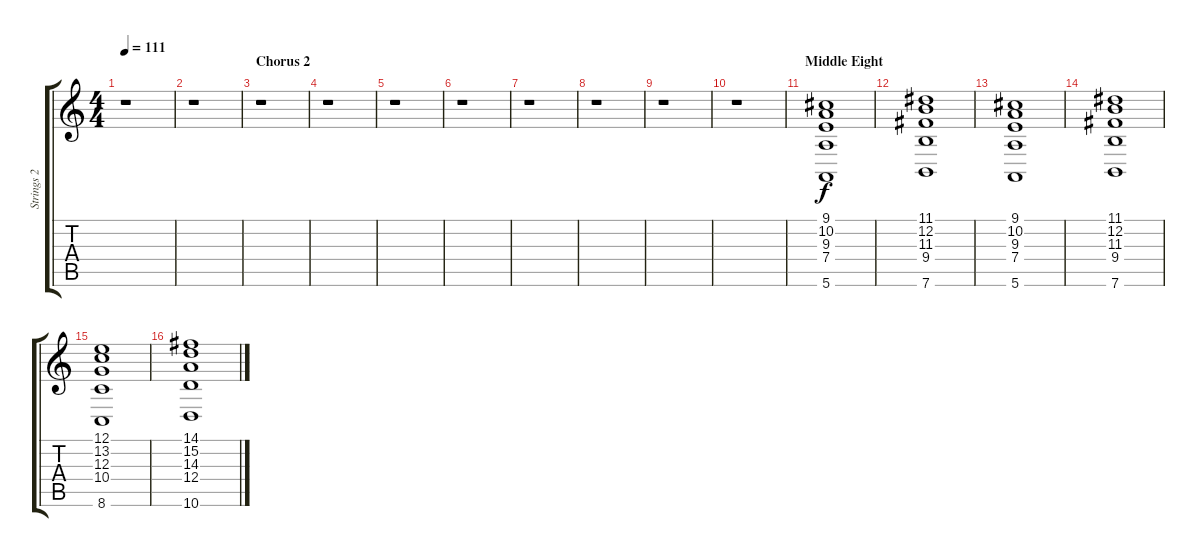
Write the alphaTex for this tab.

\track ("Strings 2" "Strings 2") {instrument stringensemble1}
\staff {score tabs}
\tuning (E4 B3 G3 D3 A2 E2) {hide}
\ts (4 4)
\tempo 111
\clef g2
\ks c
r.1{dy f} |
r.1 |
\section ("" "Chorus 2")
r.1 |
r.1 |
r.1 |
r.1 |
r.1 |
r.1 |
r.1 |
r.1 |
\section ("" "Middle Eight")
(9.1 10.2 9.3 7.4 5.6).1 |
(11.1 12.2 11.3 9.4 7.6).1 |
(9.1 10.2 9.3 7.4 5.6).1 |
(11.1 12.2 11.3 9.4 7.6).1 |
(12.1 13.2 12.3 10.4 8.6).1 |
(14.1 15.2 14.3 12.4 10.6).1
